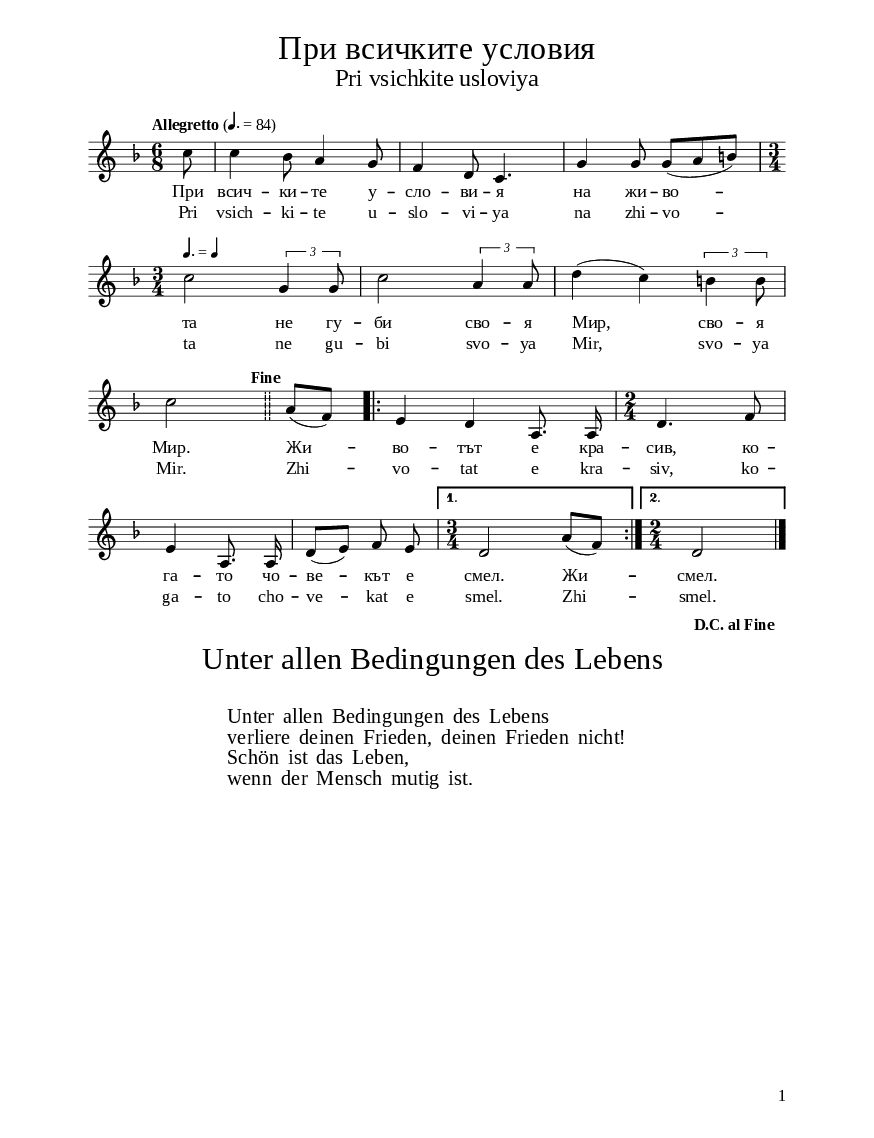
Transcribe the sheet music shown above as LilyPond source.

\version "2.24.0"

% include paper part and global functions
\include "include/globals.ily"

\bookpart {
  \include "include/bookpart-paper.ily"
  \score {
    \include "include/score-layout.ily"


    \new Voice \relative c' {
      \clef treble
      \key d \minor
      \time 6/8
      \tempoFunc "Allegretto" 4. "84"


      \partial 8
      c'8 | c4 bes8 a4 g8 | f4 d8 c4. | g'4  g8 g8 (a b)  | \break

      \time 3/4 \tempo \markup {
        % make tempo note smaller
        \concat {
          \normal-text { "        " }
          \teeny \general-align #Y #DOWN \note {4.} #0.8
          \normal-text { " = " }
          \teeny \general-align #Y #DOWN \note {4} #0.8
        }
      }
      c2 \tuplet 3/2 { g4 g8} | c2 \tuplet 3/2 { a4 a8 } | d4 (c) \tupletUp \tuplet 3/2 { b b8 } | \tupletNeutral \break

      c2 \mark \markup { \bold \fontsize #-2 { "Fine" } } \bar "!!" a8 ( f8 ) \autoBeamOff \repeat volta 2 {
        e4 d a8. a16 | \time 2/4 d4. f8 | \break
        e4 a,8. a16 | d8 [(e8)] f8 e |
      }
      \alternative {
        {\time 3/4 d2 a'8 [(f)] }
        {\time 2/4 d2 }
      }
      \bar "|."

    }

    \addlyrics {
      При всич -- ки -- те у -- сло -- ви -- я на жи -- во -- та

      не гу -- би сво -- я Мир, сво -- я Мир.

      Жи -- во -- тът е кра -- сив,

      ко -- га -- то чо -- ве -- кът е смел.

      Жи -- смел.
    }
    \addlyrics {
      Pri vsich -- ki -- te u -- slo -- vi -- ya na zhi -- vo -- ta

      ne gu -- bi svo -- ya Mir, svo -- ya Mir.

      Zhi -- vo -- tat e kra -- siv,

      ko -- ga -- to cho -- ve -- kat e smel.

      Zhi -- smel.
    }

    \header {
      title = \titleFunc "При всичките условия" "Pri vsichkite usloviya"
    }

    \midi{}

  } % score

  \markup \dc-one "D.C. al Fine"
    

  % include foreign translation(s) of the song

  %\pageBreak
  \version "2.20.0"

\markup \fill-line { \fontsize #6 "Unter allen Bedingungen des Lebens " }
\markup \null
\markup \null
\markup \fontsize #+2.5 {
    \hspace #12
    \override #'(baseline-skip . 2)

        \column {
     \line { " " }
\line { " "Unter allen Bedingungen des Lebens }

\line { " "verliere deinen Frieden, deinen Frieden nicht!}

\line { " "Schön ist das Leben, }

\line { " "wenn der Mensch mutig ist.}



    }


}


} % bookpart
